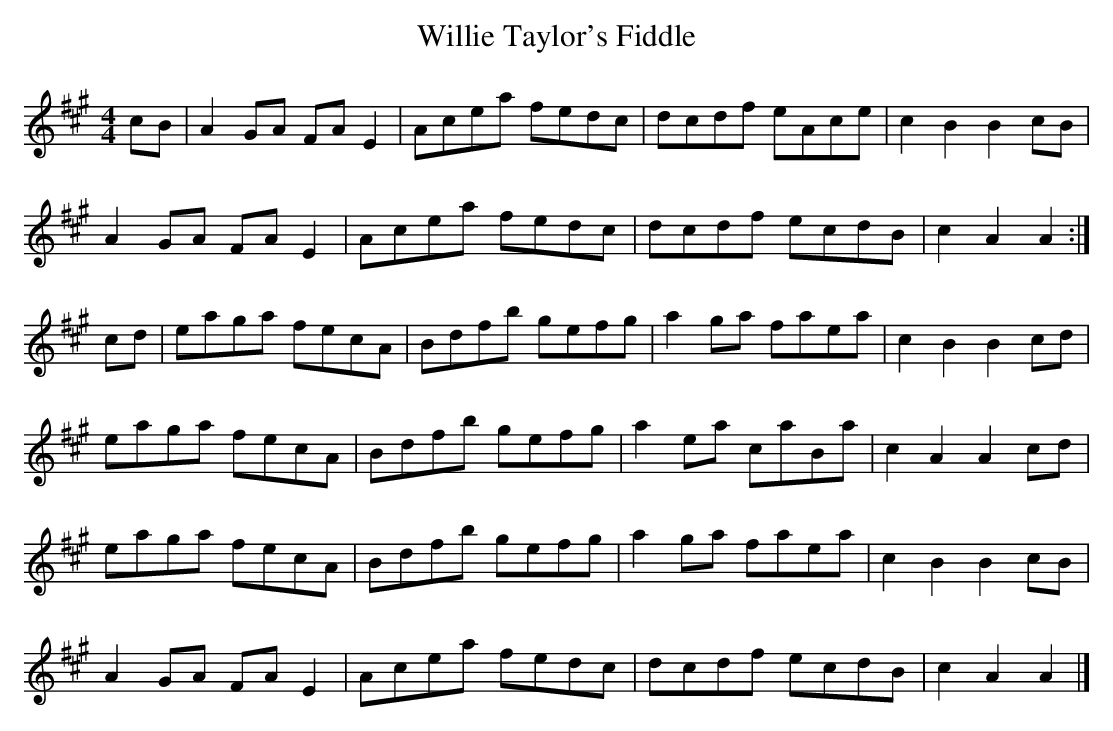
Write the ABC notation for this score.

X:1
T:Willie Taylor's Fiddle
M:4/4
L:1/8
K:A
cB|A2 GA FA E2|Acea fedc|dcdf eAce|c2 B2 B2 cB|
A2 GA FA E2|Acea fedc|dcdf ecdB|c2 A2 A2:|
cd|eaga fecA|Bdfb gefg|a2 ga faea|c2 B2 B2 cd|
eaga fecA|Bdfb gefg|a2 ea caBa|c2 A2 A2 cd|
eaga fecA|Bdfb gefg|a2 ga faea|c2 B2 B2 cB|
A2 GA FA E2|Acea fedc|dcdf ecdB|c2 A2 A2|]
